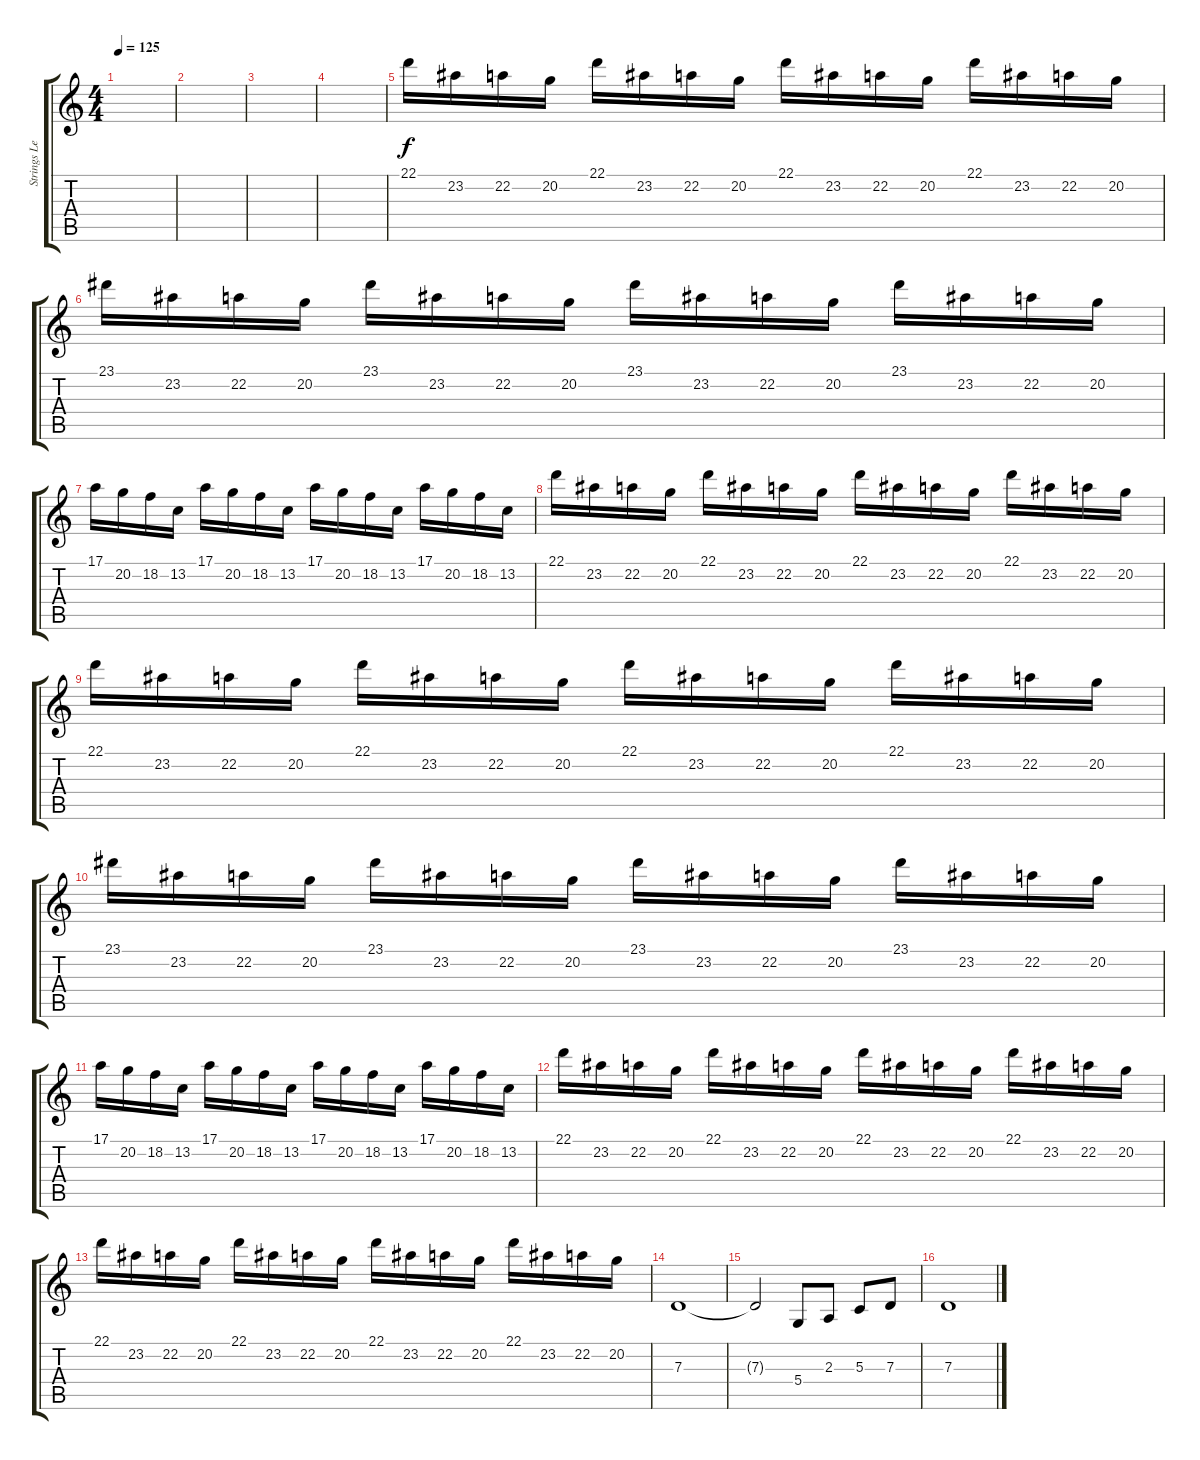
\track ("Strings Lead" "Strings Le") {instrument stringensemble1}
\staff {score tabs}
\tuning (E4 B3 G3 D3 A2 E2) {hide}
\ts (4 4)
\tempo 125
\clef g2
\ks c
|
|
|
|
22.1.16 23.2.16 22.2.16 20.2.16 22.1.16 23.2.16 22.2.16 20.2.16 22.1.16 23.2.16 22.2.16 20.2.16 22.1.16 23.2.16 22.2.16 20.2.16 |
23.1.16 23.2.16 22.2.16 20.2.16 23.1.16 23.2.16 22.2.16 20.2.16 23.1.16 23.2.16 22.2.16 20.2.16 23.1.16 23.2.16 22.2.16 20.2.16 |
17.1.16 20.2.16 18.2.16 13.2.16 17.1.16 20.2.16 18.2.16 13.2.16 17.1.16 20.2.16 18.2.16 13.2.16 17.1.16 20.2.16 18.2.16 13.2.16 |
22.1.16 23.2.16 22.2.16 20.2.16 22.1.16 23.2.16 22.2.16 20.2.16 22.1.16 23.2.16 22.2.16 20.2.16 22.1.16 23.2.16 22.2.16 20.2.16 |
22.1.16 23.2.16 22.2.16 20.2.16 22.1.16 23.2.16 22.2.16 20.2.16 22.1.16 23.2.16 22.2.16 20.2.16 22.1.16 23.2.16 22.2.16 20.2.16 |
23.1.16 23.2.16 22.2.16 20.2.16 23.1.16 23.2.16 22.2.16 20.2.16 23.1.16 23.2.16 22.2.16 20.2.16 23.1.16 23.2.16 22.2.16 20.2.16 |
17.1.16 20.2.16 18.2.16 13.2.16 17.1.16 20.2.16 18.2.16 13.2.16 17.1.16 20.2.16 18.2.16 13.2.16 17.1.16 20.2.16 18.2.16 13.2.16 |
22.1.16 23.2.16 22.2.16 20.2.16 22.1.16 23.2.16 22.2.16 20.2.16 22.1.16 23.2.16 22.2.16 20.2.16 22.1.16 23.2.16 22.2.16 20.2.16 |
22.1.16 23.2.16 22.2.16 20.2.16 22.1.16 23.2.16 22.2.16 20.2.16 22.1.16 23.2.16 22.2.16 20.2.16 22.1.16 23.2.16 22.2.16 20.2.16 |
7.3.1 |
7.3{t}.2 5.4.8 2.3.8 5.3.8 7.3.8 |
7.3.1
